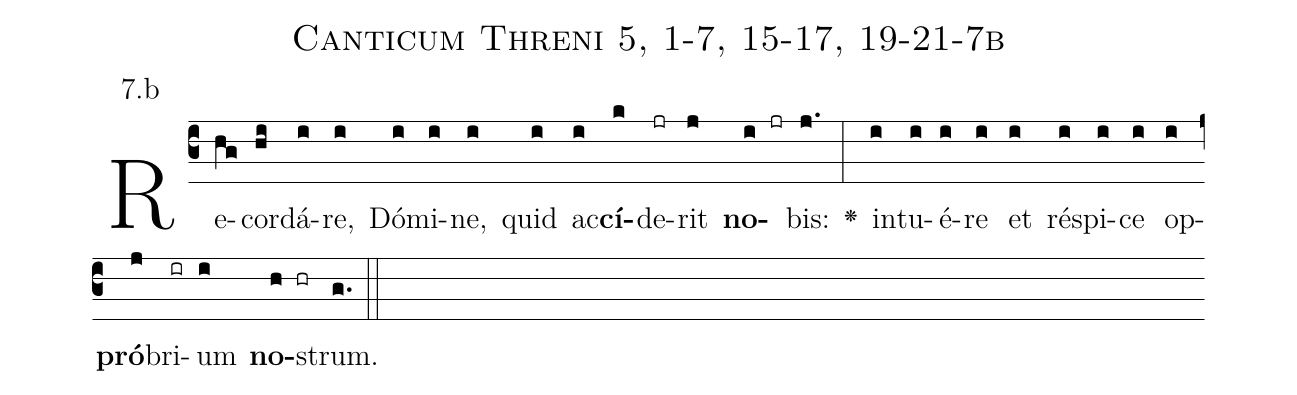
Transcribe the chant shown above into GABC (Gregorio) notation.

name: Canticum Threni 5, 1-7, 15-17, 19-21-7b;
annotation: 7.b;
%%
(c3)Re(hg)cor(hi)dá(i)re,(i) Dó(i)mi(i)ne,(i) quid(i) ac(i)<b>cí</b>(k)de(jr)rit(j) <b>no</b>(i jr)bis:(j.) <v>\greheightstar</v>(:) in(i)tu(i)é(i)re(i) et(i) ré(i)spi(i)ce(i) op(i)<b>pró</b>(j)bri(ir)um(i) <b>no</b>(h hr)strum.(g.) (::)


%E(i) u(i) o(j) u(i) a(h) e.(g.) (::)
